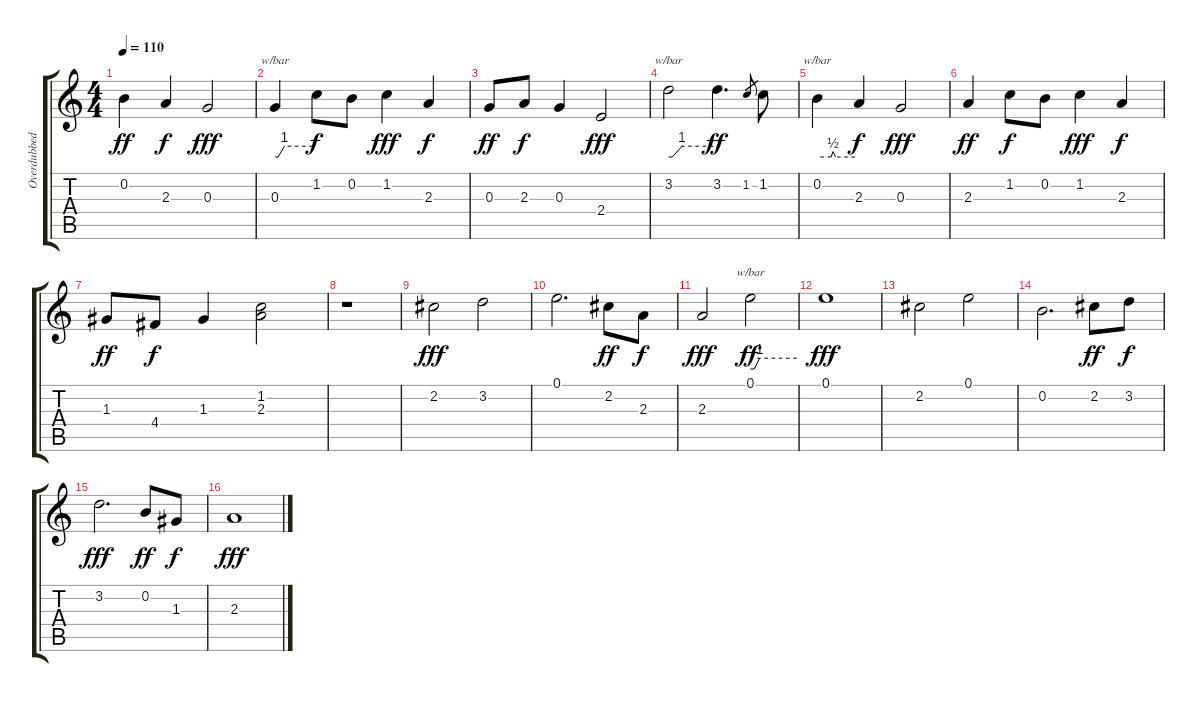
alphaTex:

\track ("Overdubbed Lead" "Overdubbed") {instrument electricguitarclean}
\staff {score tabs}
\tuning (E4 B3 G3 D3 A2 E2) {hide}
\ts (4 4)
\tempo 110
\clef g2
\ks c
0.2.4{dy ff} 2.3.4{dy f} 0.3.2{dy fff} |
0.3.4{tbe (custom default 0 0 5 0 15 4 60 4)} 1.2.8{dy f} 0.2.8 1.2.4{dy fff} 2.3.4{dy f} |
0.3.8{dy ff} 2.3.8{dy f} 0.3.4 2.4.2{dy fff} |
3.2.2{tbe (custom default 0 0 5 0 18 4 60 4)} 3.2.4{d dy ff} 1.2.8{gr} 1.2.8 |
0.2.4{tbe (custom default 0 0 22 0 25 2 29 0 60 0)} 2.3.4{dy f} 0.3.2{dy fff} |
2.3.4{dy ff} 1.2.8{dy f} 0.2.8 1.2.4{dy fff} 2.3.4{dy f} |
1.3.8{dy ff} 4.4.8{dy f} 1.3.4 (1.2 2.3).2 |
r.1 |
2.2.2{dy fff} 3.2.2 |
0.1.2{d} 2.2.8{dy ff} 2.3.8{dy f} |
2.3.2{dy fff} 0.1.2{tbe (custom default 0 0 5 0 12 4 60 4) dy ff} |
0.1.1{dy fff} |
2.2.2 0.1.2 |
0.2.2{d} 2.2.8{dy ff} 3.2.8{dy f} |
3.2.2{d dy fff} 0.2.8{dy ff} 1.3.8{dy f} |
2.3.1{dy fff}
